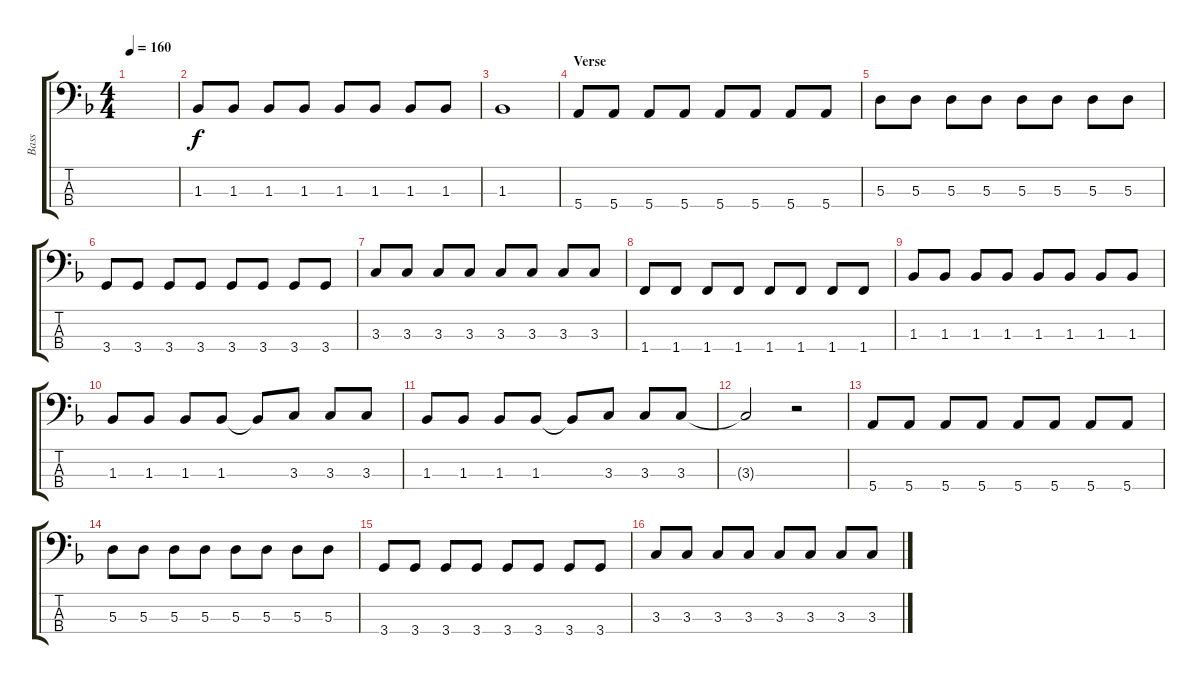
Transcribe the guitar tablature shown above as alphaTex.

\track ("Bass" "Bass") {instrument electricbassfinger}
\staff {score tabs}
\tuning (G2 D2 A1 E1) {hide}
\ts (4 4)
\tempo 160
\clef f4
\ks dminor
|
1.3.8{volume 16 instrument electricbassfinger} 1.3.8 1.3.8 1.3.8 1.3.8 1.3.8 1.3.8 1.3.8 |
1.3.1 |
\section ("" "Verse")
5.4.8 5.4.8 5.4.8 5.4.8 5.4.8 5.4.8 5.4.8 5.4.8 |
5.3.8 5.3.8 5.3.8 5.3.8 5.3.8 5.3.8 5.3.8 5.3.8 |
3.4.8 3.4.8 3.4.8 3.4.8 3.4.8 3.4.8 3.4.8 3.4.8 |
3.3.8 3.3.8 3.3.8 3.3.8 3.3.8 3.3.8 3.3.8 3.3.8 |
1.4.8 1.4.8 1.4.8 1.4.8 1.4.8 1.4.8 1.4.8 1.4.8 |
1.3.8 1.3.8 1.3.8 1.3.8 1.3.8 1.3.8 1.3.8 1.3.8 |
1.3.8 1.3.8 1.3.8 1.3.8 1.3{t}.8 3.3.8 3.3.8 3.3.8 |
1.3.8 1.3.8 1.3.8 1.3.8 1.3{t}.8 3.3.8 3.3.8 3.3.8 |
3.3{t}.2 r.2 |
5.4.8 5.4.8 5.4.8 5.4.8 5.4.8 5.4.8 5.4.8 5.4.8 |
5.3.8 5.3.8 5.3.8 5.3.8 5.3.8 5.3.8 5.3.8 5.3.8 |
3.4.8 3.4.8 3.4.8 3.4.8 3.4.8 3.4.8 3.4.8 3.4.8 |
3.3.8 3.3.8 3.3.8 3.3.8 3.3.8 3.3.8 3.3.8 3.3.8
